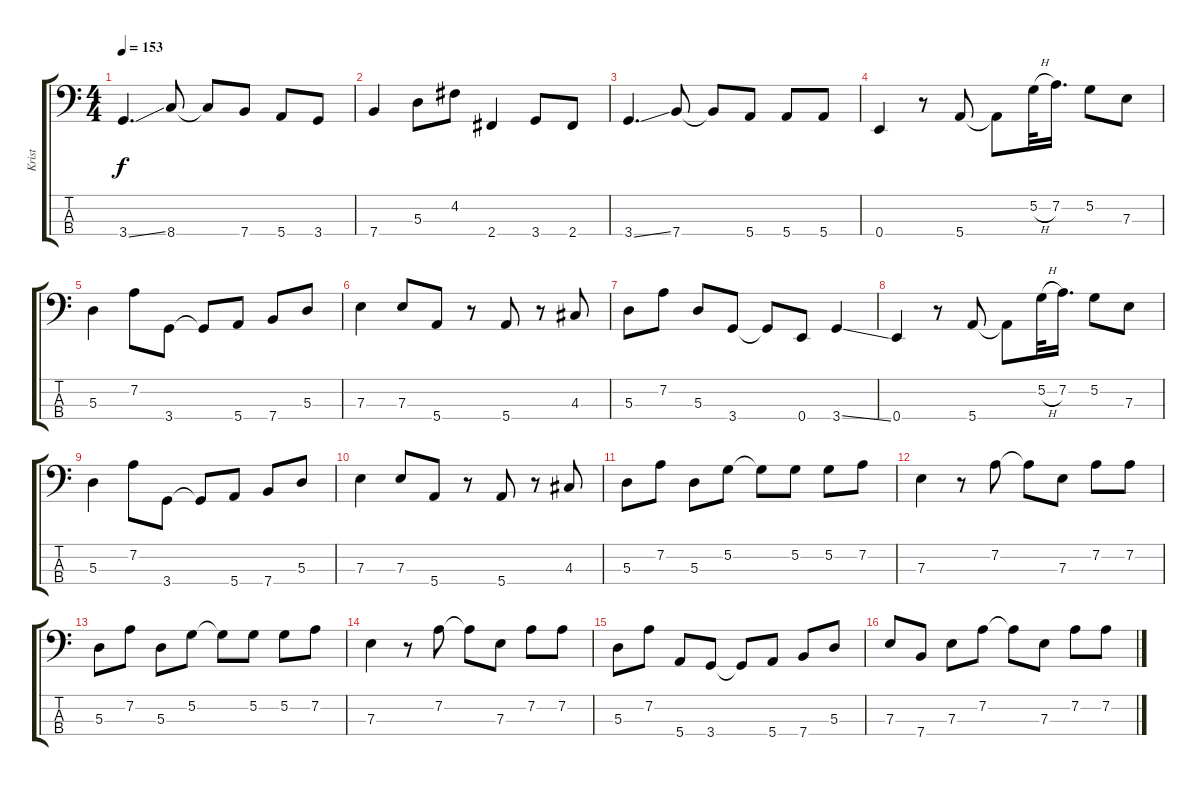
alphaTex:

\track ("Krist" "Krist") {instrument electricbassfinger}
\staff {score tabs}
\tuning (G2 D2 A1 E1) {hide}
\ts (4 4)
\tempo 153
\clef f4
\ks c
3.4{ss}.4{d dy f} 8.4.8 8.4{t}.8 7.4.8 5.4.8 3.4.8 |
7.4.4 5.3.8 4.2.8 2.4.4 3.4.8 2.4.8 |
3.4{ss}.4{d} 7.4.8 7.4{t}.8 5.4.8 5.4.8 5.4.8 |
0.4.4 r.8 5.4.8 5.4{t}.8 5.2{h}.32 7.2.16{d} 5.2.8 7.3.8 |
5.3.4 7.2.8 3.4.8 3.4{t}.8 5.4.8 7.4.8 5.3.8 |
7.3.4 7.3.8 5.4.8 r.8 5.4.8 r.8 4.3.8 |
5.3.8 7.2.8 5.3.8 3.4.8 3.4{t}.8 0.4.8 3.4{ss}.4 |
0.4.4 r.8 5.4.8 5.4{t}.8 5.2{h}.32 7.2.16{d} 5.2.8 7.3.8 |
5.3.4 7.2.8 3.4.8 3.4{t}.8 5.4.8 7.4.8 5.3.8 |
7.3.4 7.3.8 5.4.8 r.8 5.4.8 r.8 4.3.8 |
5.3.8 7.2.8 5.3.8 5.2.8 5.2{t}.8 5.2.8 5.2.8 7.2.8 |
7.3.4 r.8 7.2.8 7.2{t}.8 7.3.8 7.2.8 7.2.8 |
5.3.8 7.2.8 5.3.8 5.2.8 5.2{t}.8 5.2.8 5.2.8 7.2.8 |
7.3.4 r.8 7.2.8 7.2{t}.8 7.3.8 7.2.8 7.2.8 |
5.3.8 7.2.8 5.4.8 3.4.8 3.4{t}.8 5.4.8 7.4.8 5.3.8 |
7.3.8 7.4.8 7.3.8 7.2.8 7.2{t}.8 7.3.8 7.2.8 7.2.8
